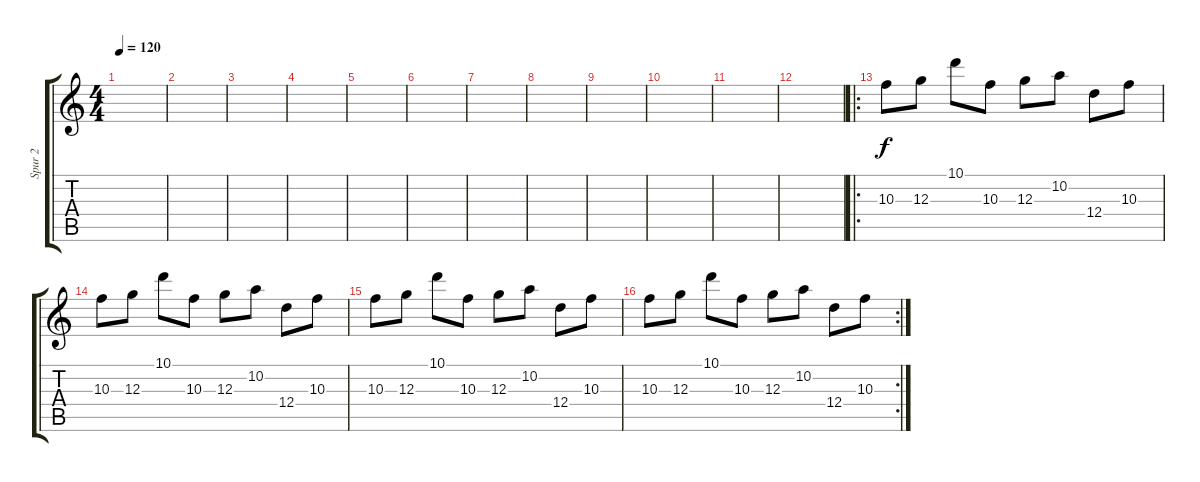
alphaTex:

\track ("Spur 2" "Spur 2") {instrument overdrivenguitar}
\staff {score tabs}
\tuning (E4 B3 G3 D3 A2 E2) {hide}
\ts (4 4)
\tempo 120
\clef g2
\ks c
|
|
|
|
|
|
|
|
|
|
|
|
\ro
10.3.8 12.3.8 10.1.8 10.3.8 12.3.8 10.2.8 12.4.8 10.3.8 |
10.3.8 12.3.8 10.1.8 10.3.8 12.3.8 10.2.8 12.4.8 10.3.8 |
10.3.8 12.3.8 10.1.8 10.3.8 12.3.8 10.2.8 12.4.8 10.3.8 |
\rc 2
10.3.8 12.3.8 10.1.8 10.3.8 12.3.8 10.2.8 12.4.8 10.3.8
